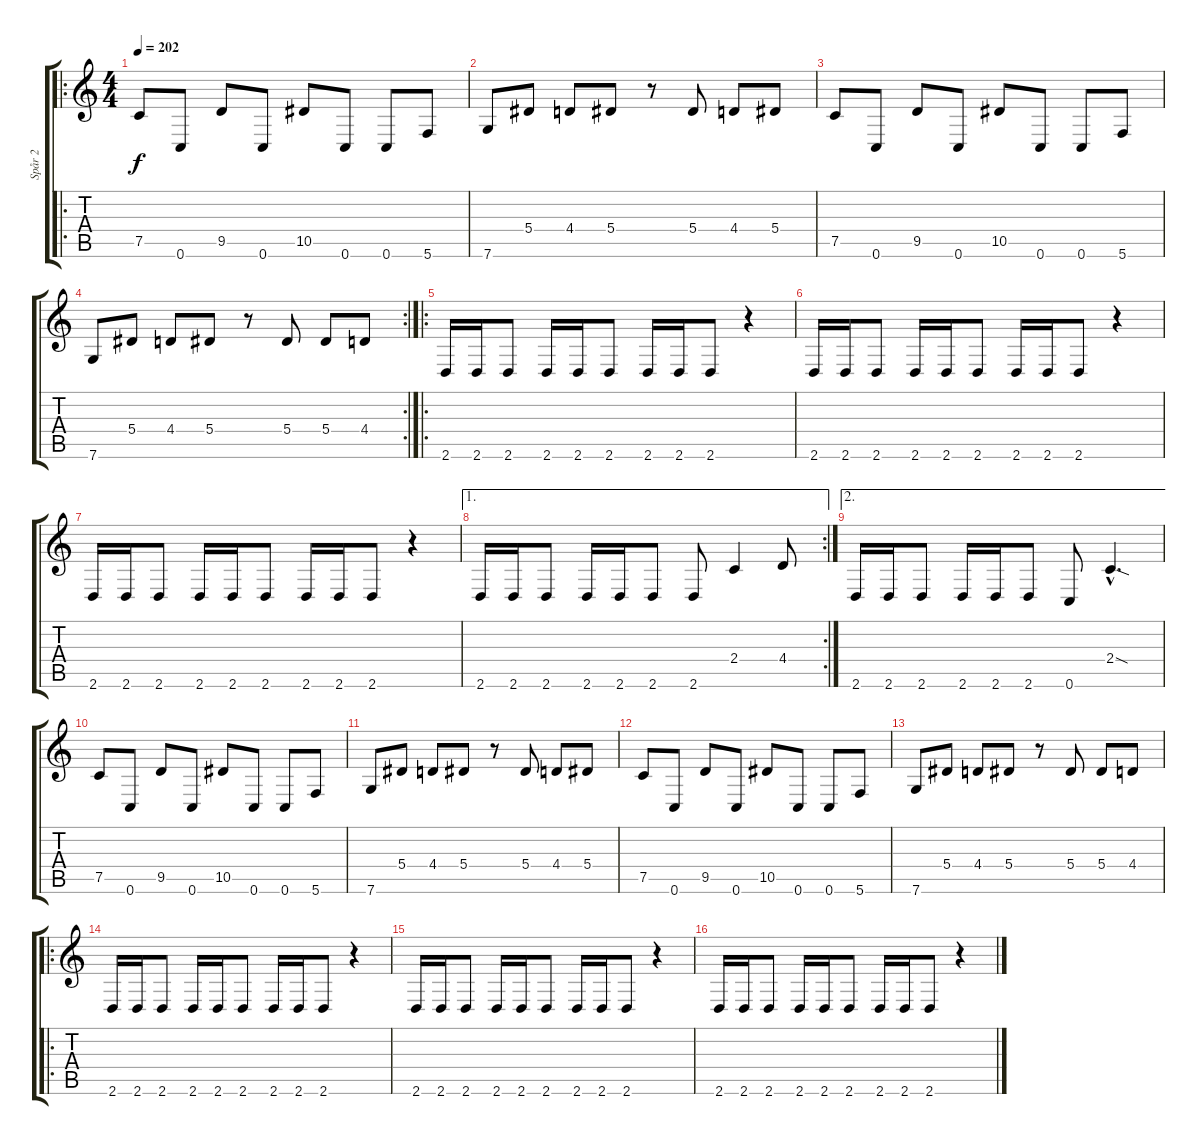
\track ("Spår 2" "Spår 2") {instrument distortionguitar}
\staff {score tabs}
\tuning (C4 G3 Eb3 Bb2 F2 C2) {hide}
\ro
\ts (4 4)
\tempo 202
\clef g2
\ks c
7.5.8{dy f} 0.6.8 9.5.8 0.6.8 10.5.8 0.6.8 0.6.8 5.6.8 |
7.6.8 5.4.8 4.4.8 5.4.8 r.8 5.4.8 4.4.8 5.4.8 |
7.5.8 0.6.8 9.5.8 0.6.8 10.5.8 0.6.8 0.6.8 5.6.8 |
\rc 2
7.6.8 5.4.8 4.4.8 5.4.8 r.8 5.4.8 5.4.8 4.4.8 |
\ro
2.6.16 2.6.16 2.6.8 2.6.16 2.6.16 2.6.8 2.6.16 2.6.16 2.6.8 r.4 |
2.6.16 2.6.16 2.6.8 2.6.16 2.6.16 2.6.8 2.6.16 2.6.16 2.6.8 r.4 |
2.6.16 2.6.16 2.6.8 2.6.16 2.6.16 2.6.8 2.6.16 2.6.16 2.6.8 r.4 |
\ae 1
\rc 2
2.6.16 2.6.16 2.6.8 2.6.16 2.6.16 2.6.8 2.6.8 2.4.4 4.4.8 |
\ae 2
2.6.16 2.6.16 2.6.8 2.6.16 2.6.16 2.6.8 0.6.8 2.4{sod hac}.4{d} |
7.5.8 0.6.8 9.5.8 0.6.8 10.5.8 0.6.8 0.6.8 5.6.8 |
7.6.8 5.4.8 4.4.8 5.4.8 r.8 5.4.8 4.4.8 5.4.8 |
7.5.8 0.6.8 9.5.8 0.6.8 10.5.8 0.6.8 0.6.8 5.6.8 |
7.6.8 5.4.8 4.4.8 5.4.8 r.8 5.4.8 5.4.8 4.4.8 |
\ro
2.6.16 2.6.16 2.6.8 2.6.16 2.6.16 2.6.8 2.6.16 2.6.16 2.6.8 r.4 |
2.6.16 2.6.16 2.6.8 2.6.16 2.6.16 2.6.8 2.6.16 2.6.16 2.6.8 r.4 |
2.6.16 2.6.16 2.6.8 2.6.16 2.6.16 2.6.8 2.6.16 2.6.16 2.6.8 r.4
